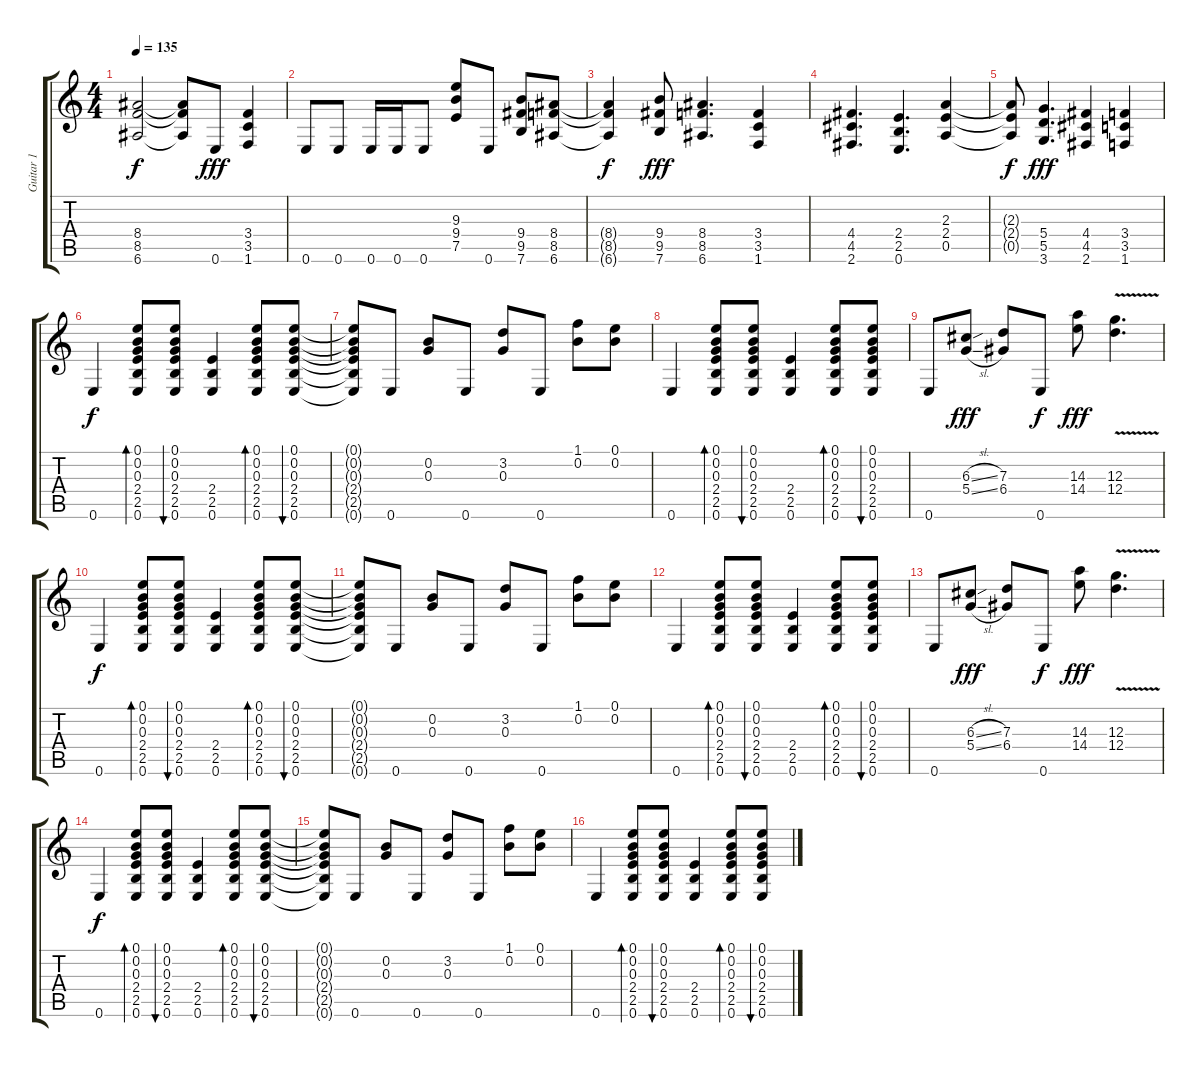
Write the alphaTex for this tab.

\track ("Guitar 1            " "Guitar 1  ") {instrument acousticguitarsteel}
\staff {score tabs}
\tuning (E4 B3 G3 D3 A2 E2) {hide}
\ts (4 4)
\tempo 135
\clef g2
\ks c
(8.4{t} 8.5{t} 6.6{t}).2{dy f} (8.4{t} 8.5{t} 6.6{t}).8 0.6.8{dy fff} (3.4 3.5 1.6).4 |
0.6.8 0.6.8 0.6.16 0.6.16 0.6.8 (9.3 9.4 7.5).8 0.6.8 (9.4 9.5 7.6).8 (8.4 8.5 6.6).8 |
(8.4{t} 8.5{t} 6.6{t}).4{dy f} (9.4 9.5 7.6).8{dy fff} (8.4 8.5 6.6).4{d} (3.4 3.5 1.6).4 |
(4.4 4.5 2.6).4{d} (2.4 2.5 0.6).4{d} (2.3 2.4 0.5).4 |
(2.3{t} 2.4{t} 0.5{t}).8{dy f} (5.4 5.5 3.6).4{d dy fff} (4.4 4.5 2.6).4 (3.4 3.5 1.6).4 |
0.6.4{dy f} (0.1 0.2 0.3 2.4 2.5 0.6).8{bd 120} (0.1 0.2 0.3 2.4 2.5 0.6).8{bu 240} (2.4 2.5 0.6).4 (0.1 0.2 0.3 2.4 2.5 0.6).8{bd 240} (0.1 0.2 0.3 2.4 2.5 0.6).8{bu 240} |
(0.1{t} 0.2{t} 0.3{t} 2.4{t} 2.5{t} 0.6{t}).8 0.6.8 (0.2 0.3).8 0.6.8 (3.2 0.3).8 0.6.8 (1.1 0.2).8 (0.1 0.2).8 |
0.6.4 (0.1 0.2 0.3 2.4 2.5 0.6).8{bd 120} (0.1 0.2 0.3 2.4 2.5 0.6).8{bu 240} (2.4 2.5 0.6).4 (0.1 0.2 0.3 2.4 2.5 0.6).8{bd 240} (0.1 0.2 0.3 2.4 2.5 0.6).8{bu 240} |
0.6.8 (6.3{sl} 5.4{sl}).8{dy fff} (7.3 6.4).8 0.6.8{dy f} (14.3 14.4).8{dy fff} (12.3{v} 12.4{v}).4{d} |
0.6.4{dy f} (0.1 0.2 0.3 2.4 2.5 0.6).8{bd 120} (0.1 0.2 0.3 2.4 2.5 0.6).8{bu 240} (2.4 2.5 0.6).4 (0.1 0.2 0.3 2.4 2.5 0.6).8{bd 240} (0.1 0.2 0.3 2.4 2.5 0.6).8{bu 240} |
(0.1{t} 0.2{t} 0.3{t} 2.4{t} 2.5{t} 0.6{t}).8 0.6.8 (0.2 0.3).8 0.6.8 (3.2 0.3).8 0.6.8 (1.1 0.2).8 (0.1 0.2).8 |
0.6.4 (0.1 0.2 0.3 2.4 2.5 0.6).8{bd 120} (0.1 0.2 0.3 2.4 2.5 0.6).8{bu 240} (2.4 2.5 0.6).4 (0.1 0.2 0.3 2.4 2.5 0.6).8{bd 240} (0.1 0.2 0.3 2.4 2.5 0.6).8{bu 240} |
0.6.8 (6.3{sl} 5.4{sl}).8{dy fff} (7.3 6.4).8 0.6.8{dy f} (14.3 14.4).8{dy fff} (12.3{v} 12.4{v}).4{d} |
0.6.4{dy f} (0.1 0.2 0.3 2.4 2.5 0.6).8{bd 120} (0.1 0.2 0.3 2.4 2.5 0.6).8{bu 240} (2.4 2.5 0.6).4 (0.1 0.2 0.3 2.4 2.5 0.6).8{bd 240} (0.1 0.2 0.3 2.4 2.5 0.6).8{bu 240} |
(0.1{t} 0.2{t} 0.3{t} 2.4{t} 2.5{t} 0.6{t}).8 0.6.8 (0.2 0.3).8 0.6.8 (3.2 0.3).8 0.6.8 (1.1 0.2).8 (0.1 0.2).8 |
0.6.4 (0.1 0.2 0.3 2.4 2.5 0.6).8{bd 120} (0.1 0.2 0.3 2.4 2.5 0.6).8{bu 240} (2.4 2.5 0.6).4 (0.1 0.2 0.3 2.4 2.5 0.6).8{bd 240} (0.1 0.2 0.3 2.4 2.5 0.6).8{bu 240}
